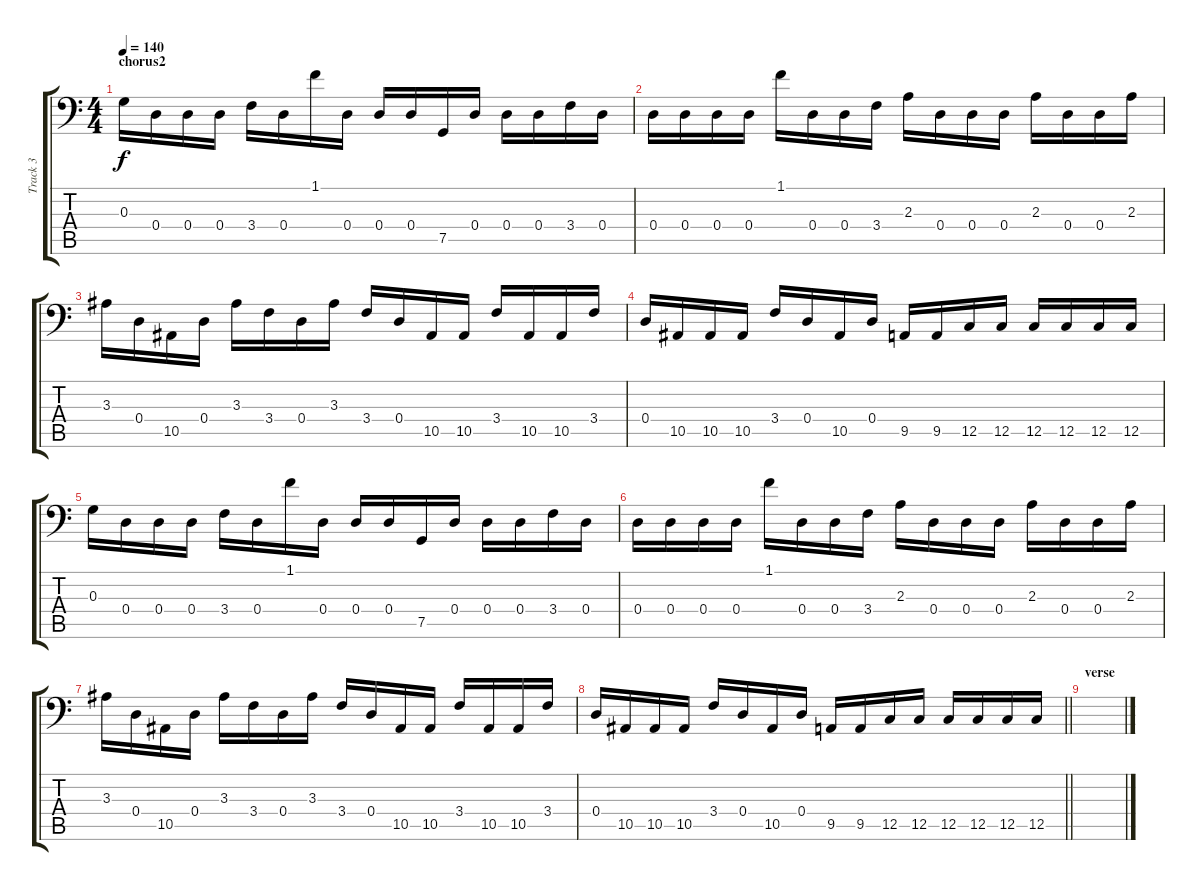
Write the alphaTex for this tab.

\track ("Track 3" "Track 3") {instrument lead1square}
\staff {score tabs}
\tuning (E4 B3 G3 D3 C2 C1 Db-1) {hide}
\ts (4 4)
\section ("" "chorus2")
\tempo 140
\clef f4
\ks c
0.3.16{dy f} 0.4.16 0.4.16 0.4.16 3.4.16 0.4.16 1.1.16 0.4.16 0.4.16 0.4.16 7.5.16 0.4.16 0.4.16 0.4.16 3.4.16 0.4.16 |
0.4.16 0.4.16 0.4.16 0.4.16 1.1.16 0.4.16 0.4.16 3.4.16 2.3.16 0.4.16 0.4.16 0.4.16 2.3.16 0.4.16 0.4.16 2.3.16 |
3.3.16 0.4.16 10.5.16 0.4.16 3.3.16 3.4.16 0.4.16 3.3.16 3.4.16 0.4.16 10.5.16 10.5.16 3.4.16 10.5.16 10.5.16 3.4.16 |
0.4.16 10.5.16 10.5.16 10.5.16 3.4.16 0.4.16 10.5.16 0.4.16 9.5.16 9.5.16 12.5.16 12.5.16 12.5.16 12.5.16 12.5.16 12.5.16 |
0.3.16 0.4.16 0.4.16 0.4.16 3.4.16 0.4.16 1.1.16 0.4.16 0.4.16 0.4.16 7.5.16 0.4.16 0.4.16 0.4.16 3.4.16 0.4.16 |
0.4.16 0.4.16 0.4.16 0.4.16 1.1.16 0.4.16 0.4.16 3.4.16 2.3.16 0.4.16 0.4.16 0.4.16 2.3.16 0.4.16 0.4.16 2.3.16 |
3.3.16 0.4.16 10.5.16 0.4.16 3.3.16 3.4.16 0.4.16 3.3.16 3.4.16 0.4.16 10.5.16 10.5.16 3.4.16 10.5.16 10.5.16 3.4.16 |
\barLineRight lightlight
0.4.16 10.5.16 10.5.16 10.5.16 3.4.16 0.4.16 10.5.16 0.4.16 9.5.16 9.5.16 12.5.16 12.5.16 12.5.16 12.5.16 12.5.16 12.5.16 |
\section ("" "verse")
